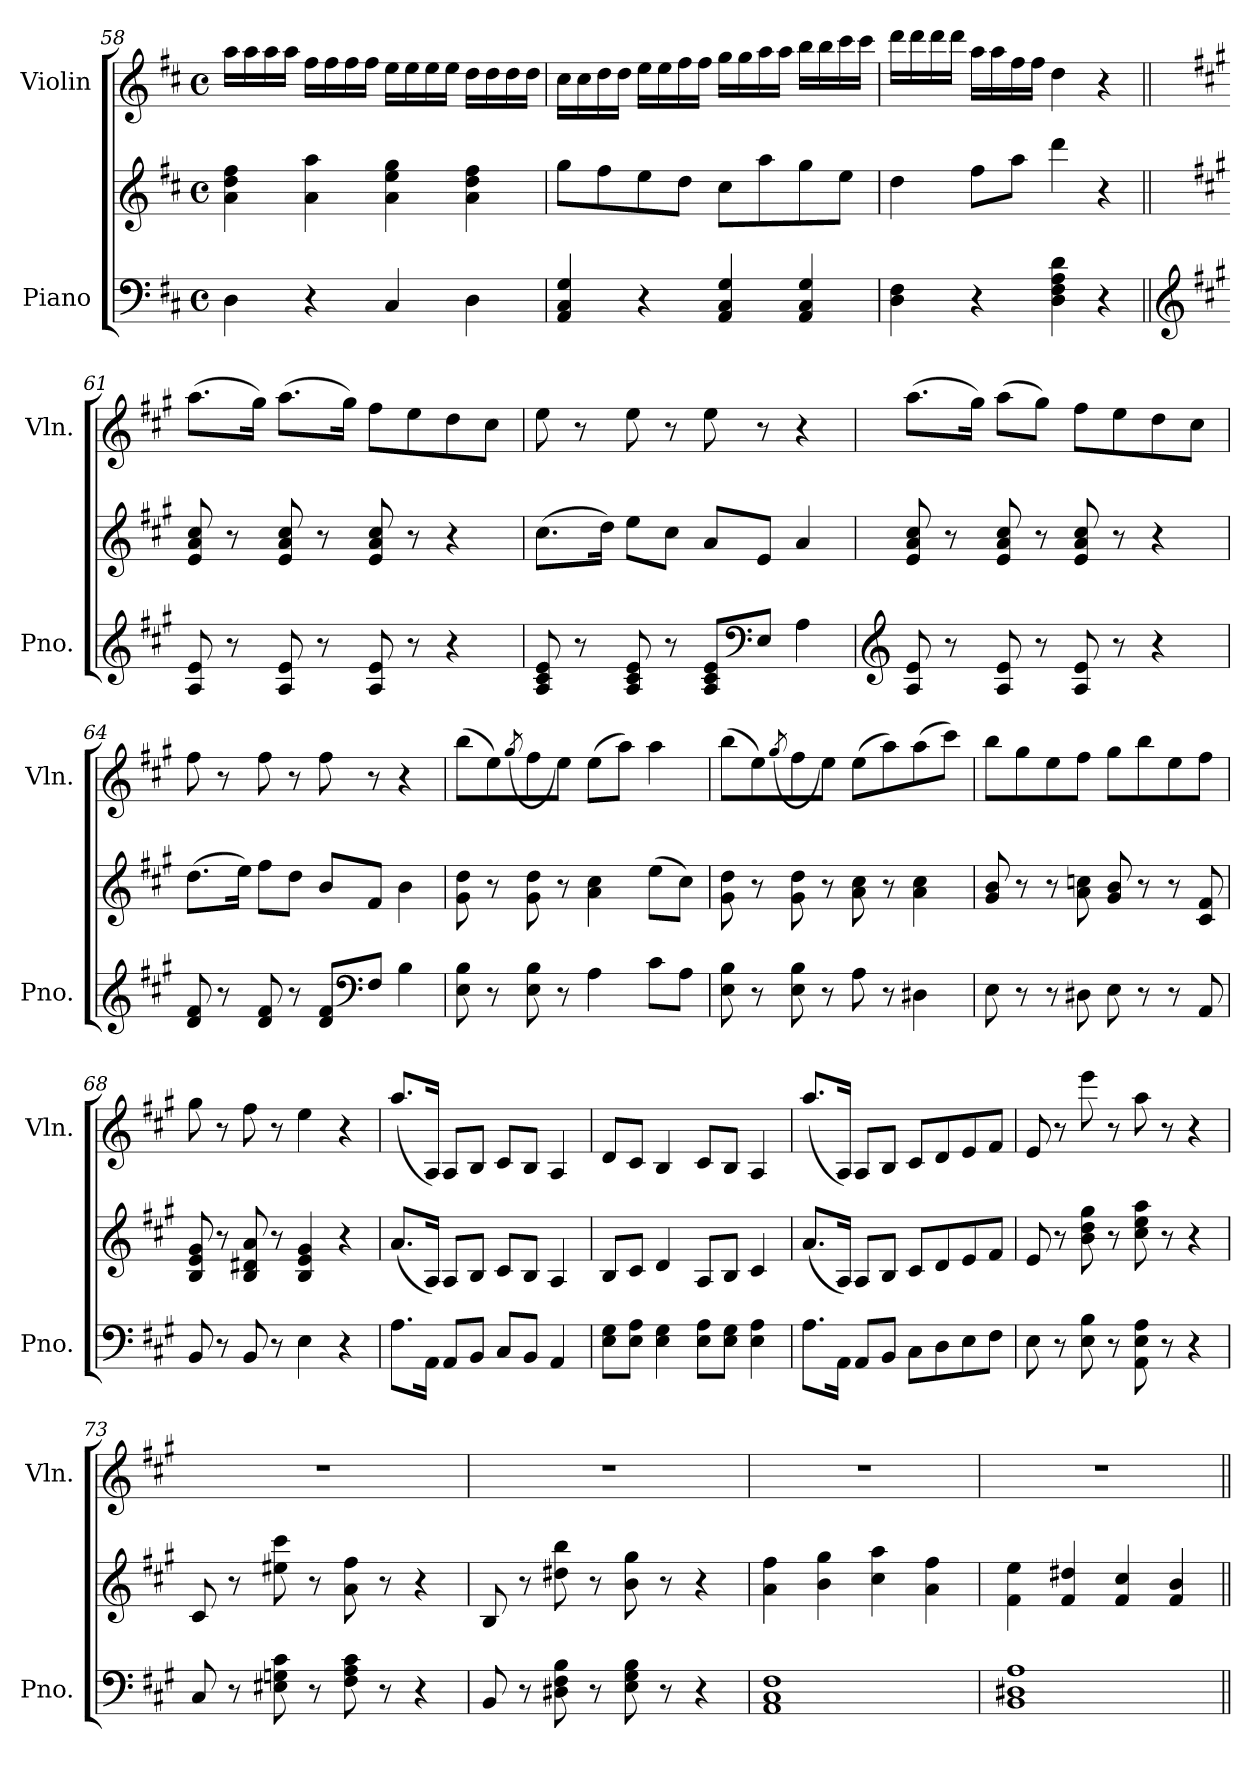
**kern	**kern	**kern
*part2	*part2	*part1
*staff3	*staff2	*staff1
*I"Piano	*	*I"Violin
*I'Pno.	*	*I'Vln.
!!LO:LB:g=z
*clefF4	*clefG2	*clefG2
*k[f#c#]	*k[f#c#]	*k[f#c#]
*M4/4	*M4/4	*M4/4
*met(c)	*met(c)	*met(c)
=58	=58	=58
4D\	4a\ 4dd\ 4ff#\	16aa\LL
.	.	16aa\
.	.	16aa\
.	.	16aa\JJ
4r	4a\ 4aa\	16ff#\LL
.	.	16ff#\
.	.	16ff#\
.	.	16ff#\JJ
4C#/	4a\ 4ee\ 4gg\	16ee\LL
.	.	16ee\
.	.	16ee\
.	.	16ee\JJ
4D\	4a\ 4dd\ 4ff#\	16dd\LL
.	.	16dd\
.	.	16dd\
.	.	16dd\JJ
=59	=59	=59
4AA/ 4C#/ 4G/	8gg\L	16cc#\LL
.	.	16cc#\
.	8ff#\	16dd\
.	.	16dd\JJ
4r	8ee\	16ee\LL
.	.	16ee\
.	8dd\J	16ff#\
.	.	16ff#\JJ
4AA/ 4C#/ 4G/	8cc#\L	16gg\LL
.	.	16gg\
.	8aa\	16aa\
.	.	16aa\JJ
4AA/ 4C#/ 4G/	8gg\	16bb\LL
.	.	16bb\
.	8ee\J	16ccc#\
.	.	16ccc#\JJ
!!LO:LB:g=z
=60	=60	=60
4D\ 4F#\	4dd\	16ddd\LL
.	.	16ddd\
.	.	16ddd\
.	.	16ddd\JJ
4r	8ff#\L	16aa\LL
.	.	16aa\
.	8aa\J	16ff#\
.	.	16ff#\JJ
4D\ 4F#\ 4A\ 4d\	4ddd\	4dd\
4r	4r	4r
=61||	=61||	=61||
*clefG2	*	*
*k[f#c#g#]	*k[f#c#g#]	*k[f#c#g#]
8A/ 8e/	8e/ 8a/ 8cc#/	(8.aa\L
8r	8r	.
.	.	16gg#\Jk)
8A/ 8e/	8e/ 8a/ 8cc#/	(8.aa\L
8r	8r	.
.	.	16gg#\Jk)
8A/ 8e/	8e/ 8a/ 8cc#/	8ff#\L
8r	8r	8ee\
4r	4r	8dd\
.	.	8cc#\J
=62	=62	=62
8A/ 8c#/ 8e/	(8.cc#\L	8ee\
8r	.	8r
.	16dd\Jk)	.
8A/ 8c#/ 8e/	8ee\L	8ee\
8r	8cc#\J	8r
8A/ 8c#/ 8e/L	8a/L	8ee\
*clefF4	*	*
8E/J	8e/J	8r
4A\	4a/	4r
!!LO:LB:g=z
=63	=63	=63
*clefG2	*	*
8A/ 8e/	8e/ 8a/ 8cc#/	(8.aa\L
8r	8r	.
.	.	16gg#\Jk)
8A/ 8e/	8e/ 8a/ 8cc#/	(8aa\L
8r	8r	8gg#\J)
8A/ 8e/	8e/ 8a/ 8cc#/	8ff#\L
8r	8r	8ee\
4r	4r	8dd\
.	.	8cc#\J
=64	=64	=64
8d/ 8f#/	(8.dd\L	8ff#\
8r	.	8r
.	16ee\Jk)	.
8d/ 8f#/	8ff#\L	8ff#\
8r	8dd\J	8r
8d/ 8f#/L	8b/L	8ff#\
*clefF4	*	*
8F#/J	8f#/J	8r
4B\	4b\	4r
=65	=65	=65
8E\ 8B\	8g#\ 8dd\	(8bb\L
8r	8r	8ee\)
.	.	(>8qgg#/
8E\ 8B\	8g#\ 8dd\	8ff#\
8r	8r	8ee\J)
4A\	4a\ 4cc#\	(8ee\L
.	.	8aa\J)
8c#\L	(8ee\L	4aa\
8A\J	8cc#\J)	.
=66	=66	=66
8E\ 8B\	8g#\ 8dd\	(8bb\L
8r	8r	8ee\)
.	.	(>8qgg#/
8E\ 8B\	8g#\ 8dd\	8ff#\
8r	8r	8ee\J)
8A\	8a\ 8cc#\	(8ee\L
8r	8r	8aa\)
4D#X\	4a\ 4cc#\	(8aa\
.	.	8ccc#\J)
!!LO:PB:g=z
=67	=67	=67
8E\	8g#/ 8b/	8bb\L
8r	8r	8gg#\
8r	8r	8ee\
8D#X\	8a\ 8ccn\	8ff#\J
8E\	8g#/ 8b/	8gg#\L
8r	8r	8bb\
8r	8r	8ee\
8AA/	8c#/ 8f#/	8ff#\J
=68	=68	=68
8BB/	8B/ 8e/ 8g#/	8gg#\
8r	8r	8r
8BB/	8B/ 8d#X/ 8a/	8ff#\
8r	8r	8r
4E\	4B/ 4e/ 4g#/	4ee\
4r	4r	4r
=69	=69	=69
8.A\L	(8.a/L	(8.aa/L
16AA\Jk	16A/Jk)	16A/Jk)
8AA/L	8A/L	8A/L
8BB/J	8B/J	8B/J
8C#/L	8c#/L	8c#/L
8BB/J	8B/J	8B/J
4AA/	4A/	4A/
=70	=70	=70
8E\ 8G#\L	8B/L	8d/L
8E\ 8A\J	8c#/J	8c#/J
4E\ 4G#\	4d/	4B/
8E\ 8A\L	8A/L	8c#/L
8E\ 8G#\J	8B/J	8B/J
4E\ 4A\	4c#/	4A/
!!LO:LB:g=z
=71	=71	=71
8.A\L	(8.a/L	(8.aa/L
16AA\Jk	16A/Jk)	16A/Jk)
8AA/L	8A/L	8A/L
8BB/J	8B/J	8B/J
8C#\L	8c#/L	8c#/L
8D\	8d/	8d/
8E\	8e/	8e/
8F#\J	8f#/J	8f#/J
=72	=72	=72
8E\	8e/	8e/
8r	8r	8r
8E\ 8B\	8b\ 8dd\ 8gg#\	8eee\
8r	8r	8r
8AA\ 8E\ 8A\	8cc#\ 8ee\ 8aa\	8aa\
8r	8r	8r
4r	4r	4r
=73	=73	=73
8C#/	8c#/	1r
8r	8r	.
8E#X\ 8Gn\ 8c#\	8ee#X\ 8ccc#\	.
8r	8r	.
8F#\ 8A\ 8c#\	8a\ 8ff#\	.
8r	8r	.
4r	4r	.
=74	=74	=74
8BB/	8B/	1r
8r	8r	.
8D#X\ 8F#\ 8B\	8dd#X\ 8bb\	.
8r	8r	.
8E\ 8G#\ 8B\	8b\ 8gg#\	.
8r	8r	.
4r	4r	.
=75	=75	=75
1AA 1C# 1F#	4a\ 4ff#\	1r
.	4b\ 4gg#\	.
.	4cc#\ 4aa\	.
.	4a\ 4ff#\	.
!!LO:LB:g=z
=76	=76	=76
1BB 1D#X 1A	4f#\ 4ee\	1r
.	4f#/ 4dd#X/	.
.	4f#/ 4cc#/	.
.	4f#/ 4b/	.
=||	=||	=||
*-	*-	*-
